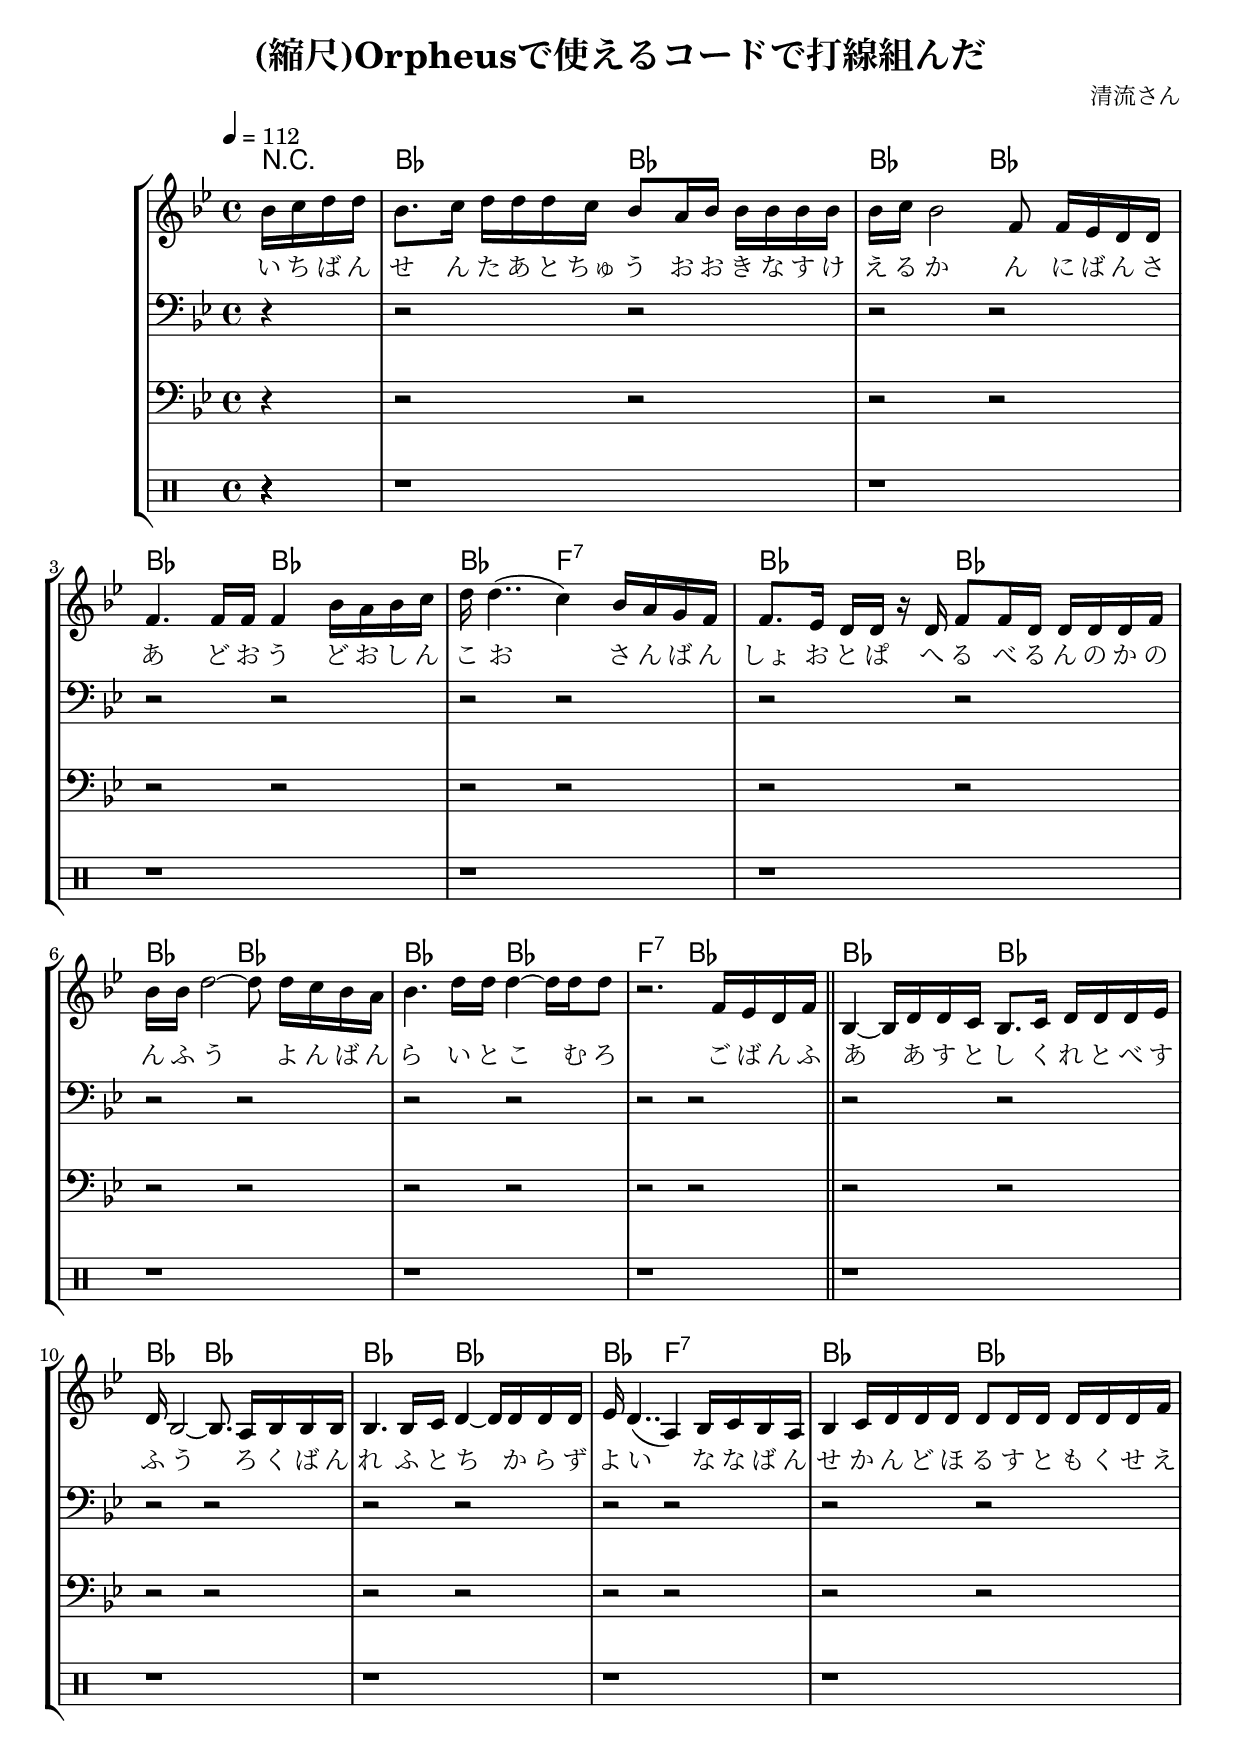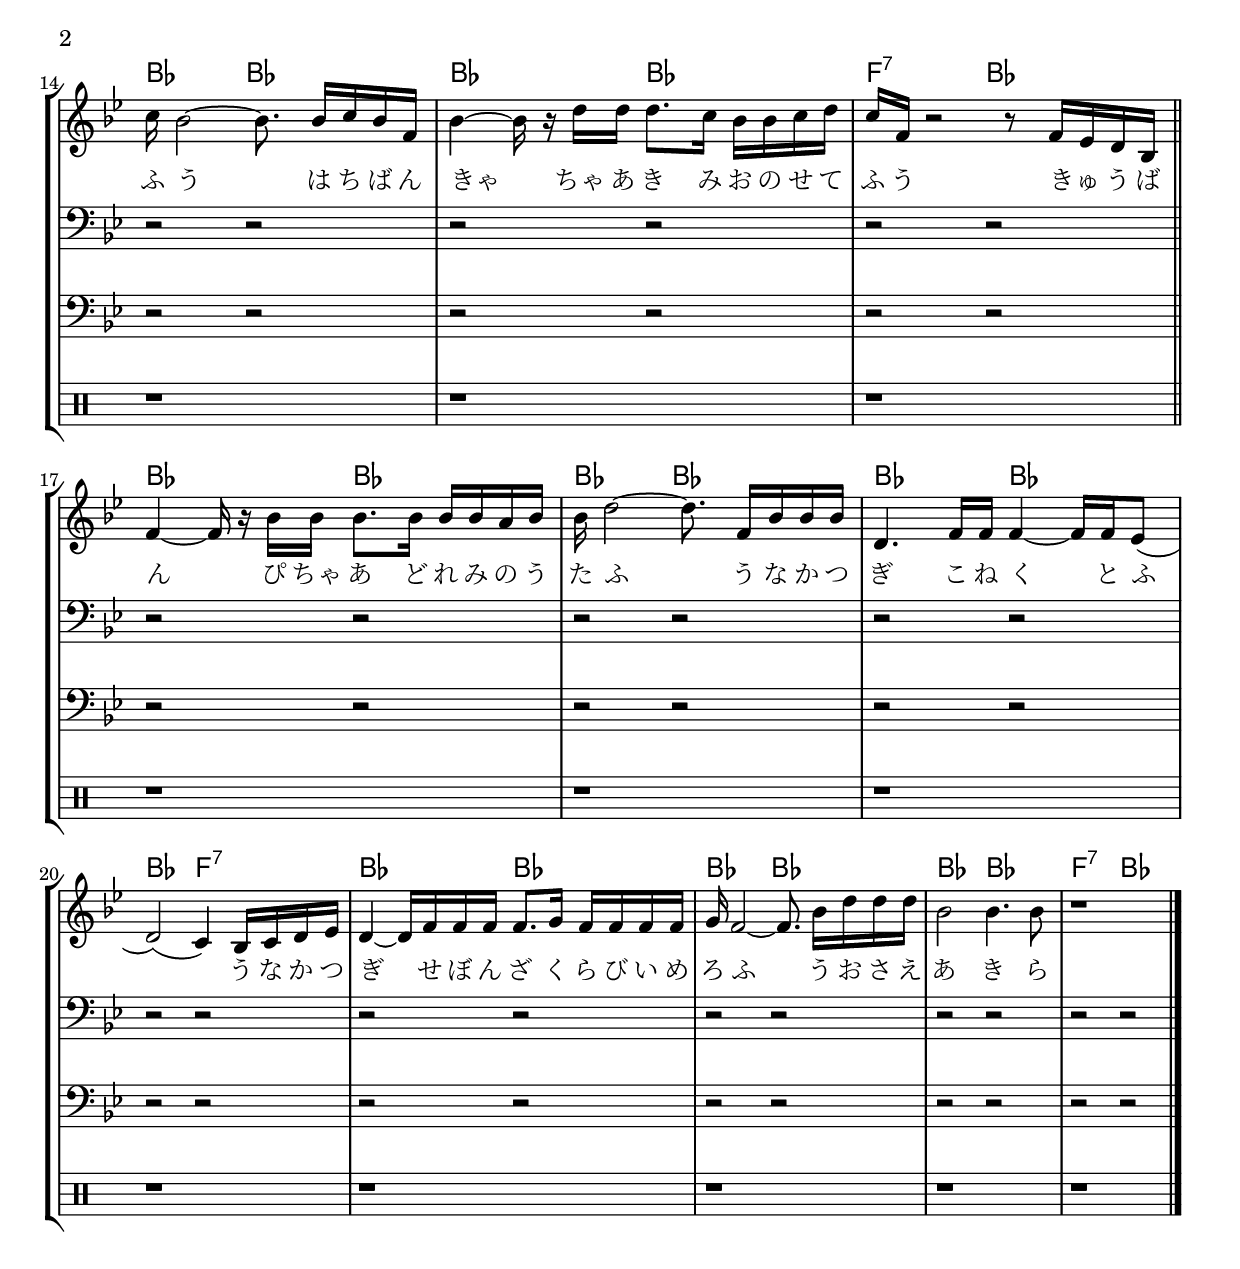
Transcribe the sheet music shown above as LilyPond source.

\version "2.12.1"

\header {
	title = \markup {(縮尺)Orpheusで使えるコードで打線組んだ}
	composer = \markup \center-column {清流さん}
}

harmony = \chordmode {
		r4bes2 bes bes bes bes bes bes f:7 bes bes bes bes bes bes f:7 bes 

	bes bes bes bes bes bes bes f:7 bes bes bes bes bes bes f:7 bes 

	bes bes bes bes bes bes bes f:7 bes bes bes bes bes bes f:7 bes 
}

melody = {
	\set Staff.midiInstrument = #"mmi0.42"
	\partial 8*2
		\key bes \major
	\tempo 4 = 112
bes'16  c''16  d''16  d''16 
	bes'8.  c''16  d''16  d''16  d''16  c''16  bes'8  a'16  bes'16  bes'16  bes'16  bes'16  bes'16 
	bes'16  c''16  bes'2  f'8  f'16  es'16  d'16  d'16 
	f'4.  f'16  f'16  f'4  bes'16  a'16  bes'16  c''16 
	d''16  d''4..  (c''4)  bes'16  a'16  g'16  f'16 
	f'8.  es'16  d'16  d'16  r16  d'16  f'8  f'16  d'16  d'16  d'16  d'16  f'16 
	bes'16  bes'16  d''2~d''8  d''16  c''16  bes'16  a'16 
	bes'4.  d''16  d''16  d''4~d''16  d''16  d''8
	r2. 	\set Staff.midiInstrument = #"mmi0.42"
	f'16  es'16  d'16  f'16 
	bes4~bes16  d'16  d'16  c'16  bes8.  c'16  d'16  d'16  d'16  es'16 
	d'16  bes2~bes8.  a16  bes16  bes16  bes16 
	bes4.  bes16  c'16  d'4~d'16  d'16  d'16  d'16 
	es'16  d'4..  (a4)  bes16  c'16  bes16  a16 
	bes4  c'16  d'16  d'16  d'16  d'8  d'16  d'16  d'16  d'16  d'16  f'16 
	c''16  bes'2~bes'8.  bes'16  c''16  bes'16  f'16 
	bes'4~bes'16  r16  d''16  d''16  d''8.  c''16  bes'16  bes'16  c''16  d''16 
	c''16  f'16  	r2~r8 	\set Staff.midiInstrument = #"mmi0.42"
	f'16  es'16  d'16  bes16 
	f'4~f'16  r16  bes'16  bes'16  bes'8.  bes'16  bes'16  bes'16  a'16  bes'16 
	bes'16  d''2~d''8.  f'16  bes'16  bes'16  bes'16 
	d'4.  f'16  f'16  f'4~f'16  f'16  es'8 
	(d'2)  (c'4)  bes16  c'16  d'16  es'16 
	d'4~d'16  f'16  f'16  f'16  f'8.  g'16  f'16  f'16  f'16  f'16 
	g'16  f'2~f'8.  bes'16  d''16  d''16  d''16 
	bes'2  bes'4.  bes'8
	r1 	\bar "|."
}

words = \lyricmode {
	い  ち  ば  ん  せ  ん  た  あ  と  ちゅ  う  お  お  き  な  す  け  え  る  か  ん  に  ば  ん  さ  あ  ど  お  う  ど  お  し  ん  こ  お  さ  ん  ば  ん  しょ  お  と  ぱ  へ  る  べ  る  ん  の  か  の  ん  ふ  う  よ  ん  ば  ん  ら  い  と  こ  む  ろ  
	ご  ば  ん  ふ  あ  あ  す  と  し  く  れ  と  べ  す  ふ  う  ろ  く  ば  ん  れ  ふ  と  ち  か  ら  ず  よ  い  な  な  ば  ん  せ  か  ん  ど  ほ  る  す  と  も  く  せ  え  ふ  う  は  ち  ば  ん  きゃ  ちゃ  あ  き  み  お  の  せ  て  ふ  う  
	きゅ  う  ば  ん  ぴ  ちゃ  あ  ど  れ  み  の  う  た  ふ  う  な  か  つ  ぎ  こ  ね  く  と  ふ  う  な  か  つ  ぎ  せ  ぼ  ん  ざ  く  ら  び  い  め  ろ  ふ  う  お  さ  え  あ  き  ら  め  
}

tempochange = {
	\tempo 4 = 112
	r1 | r1 | r1 | r1 | r1 | r1 | r1 | r1 \bar "||"
	\tempo 4 = 112
	r1 | r1 | r1 | r1 | r1 | r1 | r1 | r1 \bar "||"
	\tempo 4 = 112
	r1 | r1 | r1 | r1 | r1 | r1 | r1 | r1 \bar "|."
}

mainacc = {
	\clef bass
	\set Staff.midiInstrument = #"Acoustic grand"
	\key bes \major
	\tempo 4 = 112
	\partial 8*2
	r4	r2
	r2
	r2
	r2
	r2
	r2
	r2
	r2
	r2
	r2
	r2
	r2
	r2
	r2
	r2
	r2
	\bar "||"

	\set Staff.midiInstrument = #"Acoustic grand"
	r2
	r2
	r2
	r2
	r2
	r2
	r2
	r2
	r2
	r2
	r2
	r2
	r2
	r2
	r2
	r2
	\bar "||"

	\set Staff.midiInstrument = #"Acoustic grand"
	r2
	r2
	r2
	r2
	r2
	r2
	r2
	r2
	r2
	r2
	r2
	r2
	r2
	r2
	r2
	r2
	\bar "|."
}

subacc = {
	\clef bass
	\set Staff.midiInstrument = #"Acoustic grand"
	\key bes \major
	\tempo 4 = 112
	\partial 8*2
	r4	r2
	r2
	r2
	r2
	r2
	r2
	r2
	r2
	r2
	r2
	r2
	r2
	r2
	r2
	r2
	r2
	\bar "||"

	\set Staff.midiInstrument = #"Acoustic grand"
	r2
	r2
	r2
	r2
	r2
	r2
	r2
	r2
	r2
	r2
	r2
	r2
	r2
	r2
	r2
	r2
	\bar "||"

	\set Staff.midiInstrument = #"Acoustic grand"
	r2
	r2
	r2
	r2
	r2
	r2
	r2
	r2
	r2
	r2
	r2
	r2
	r2
	r2
	r2
	r2
	\bar "|."
}

percA = {
	\drummode {
	\partial 8*2
	r4	r1 |r1 |r1 |r1 |r1 |r1 |r1 |r1 \bar "||"
	r1 |r1 |r1 |r1 |r1 |r1 |r1 |r1 \bar "||"
	r1 |r1 |r1 |r1 |r1 |r1 |r1 |r1 \bar "|."
	}
}

percB = {
	\drummode {
	\partial 8*2
	r4	r1 |r1 |r1 |r1 |r1 |r1 |r1 |r1 \bar "||"
	r1 |r1 |r1 |r1 |r1 |r1 |r1 |r1 \bar "||"
	r1 |r1 |r1 |r1 |r1 |r1 |r1 |r1 \bar "|."
	}
}

percC = {
	\drummode {
	\partial 8*2
	r4	r1 |r1 |r1 |r1 |r1 |r1 |r1 |r1 \bar "||"
	r1 |r1 |r1 |r1 |r1 |r1 |r1 |r1 \bar "||"
	r1 |r1 |r1 |r1 |r1 |r1 |r1 |r1 \bar "|."
	}
}

percD = {
	\drummode {
	\partial 8*2
	r4	r1 |r1 |r1 |r1 |r1 |r1 |r1 |r1 \bar "||"
	r1 |r1 |r1 |r1 |r1 |r1 |r1 |r1 \bar "||"
	r1 |r1 |r1 |r1 |r1 |r1 |r1 |r1 \bar "|."
	}
}

percE = {
	\drummode {
	\partial 8*2
	r4	r1 |r1 |r1 |r1 |r1 |r1 |r1 |r1 \bar "||"
	r1 |r1 |r1 |r1 |r1 |r1 |r1 |r1 \bar "||"
	r1 |r1 |r1 |r1 |r1 |r1 |r1 |r1 \bar "|."
	}
}

\score {
	<<
		\new StaffGroup <<
			\new ChordNames {\harmony}
			\new Voice = "melody" {\melody}
			\new Lyrics \lyricsto "melody" \words
			\new Staff = "mainacc" {\mainacc}
			\new Staff = "subacc" {\subacc}
			\new DrumStaff <<
				\new DrumVoice {\percA}
				\new DrumVoice {\percB}
				\new DrumVoice {\percC}
				\new DrumVoice {\percD}
				\new DrumVoice {\percE}
			>>
		>>
	>>
	\layout { }
}
